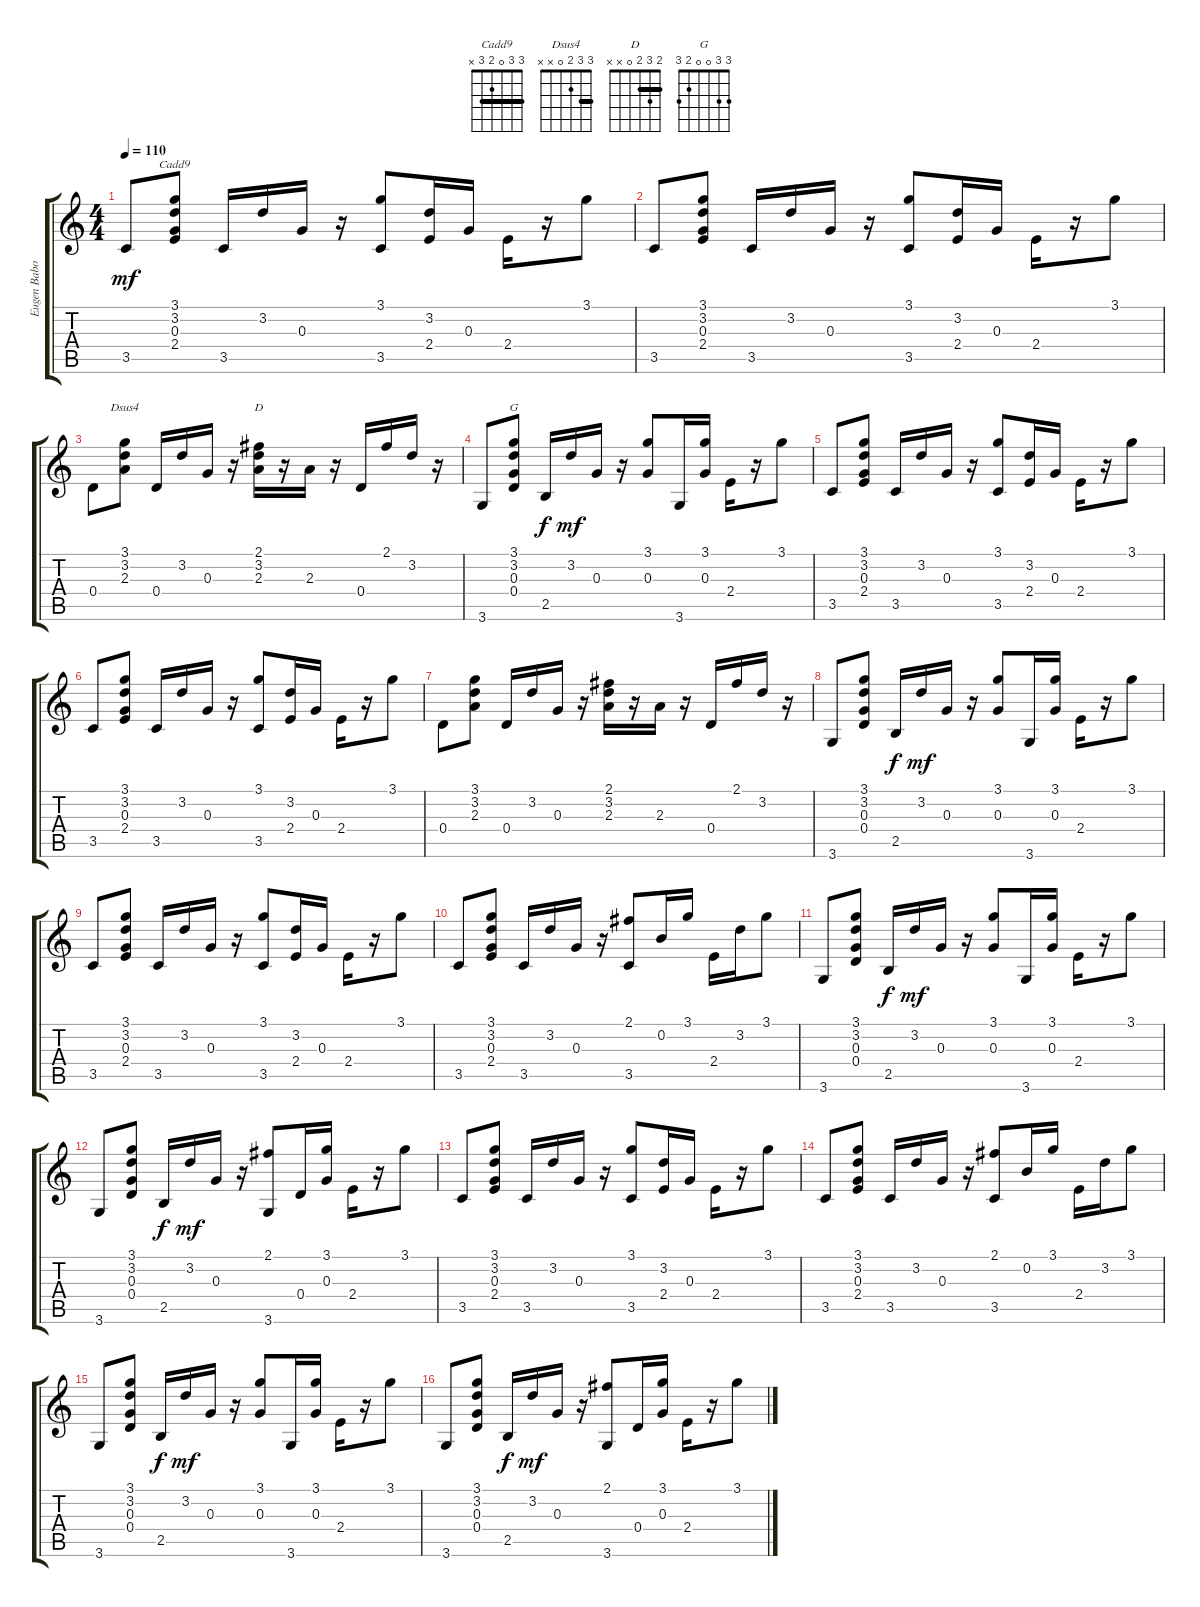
\track ("Eugen Baboi" "Eugen Babo") {instrument acousticguitarsteel}
\staff {score tabs}
\tuning (E4 B3 G3 D3 A2 E2) {hide}
\chord ("Cadd9" 3 3 0 2 3 x) {barre 3}
\chord ("Dsus4" 3 3 2 0 x x) {barre 3}
\chord ("D" 2 3 2 0 x x) {barre 2}
\chord ("G" 3 3 0 0 2 3)
\ts (4 4)
\tempo 110
\clef g2
\ks c
3.5.8{dy mf instrument acousticguitarsteel} (3.1 3.2 0.3 2.4).8{ch "Cadd9"} 3.5.16 3.2.16 0.3.16 r.16 (3.1 3.5).8 (3.2 2.4).16 0.3.16 2.4.16 r.16 3.1.8 |
3.5.8 (3.1 3.2 0.3 2.4).8 3.5.16 3.2.16 0.3.16 r.16 (3.1 3.5).8 (3.2 2.4).16 0.3.16 2.4.16 r.16 3.1.8 |
0.4.8 (3.1 3.2 2.3).8{ch "Dsus4"} 0.4.16 3.2.16 0.3.16 r.16 (2.1 3.2 2.3).16{ch "D"} r.16 2.3.16 r.16 0.4.16 2.1.16 3.2.16 r.16 |
3.6.8 (3.1 3.2 0.3 0.4).8{ch "G"} 2.5.16{dy f} 3.2.16{dy mf} 0.3.16 r.16 (3.1 0.3).8 3.6.16 (3.1 0.3).16 2.4.16 r.16 3.1.8 |
3.5.8 (3.1 3.2 0.3 2.4).8 3.5.16 3.2.16 0.3.16 r.16 (3.1 3.5).8 (3.2 2.4).16 0.3.16 2.4.16 r.16 3.1.8 |
3.5.8 (3.1 3.2 0.3 2.4).8 3.5.16 3.2.16 0.3.16 r.16 (3.1 3.5).8 (3.2 2.4).16 0.3.16 2.4.16 r.16 3.1.8 |
0.4.8 (3.1 3.2 2.3).8 0.4.16 3.2.16 0.3.16 r.16 (2.1 3.2 2.3).16 r.16 2.3.16 r.16 0.4.16 2.1.16 3.2.16 r.16 |
3.6.8 (3.1 3.2 0.3 0.4).8 2.5.16{dy f} 3.2.16{dy mf} 0.3.16 r.16 (3.1 0.3).8 3.6.16 (3.1 0.3).16 2.4.16 r.16 3.1.8 |
3.5.8 (3.1 3.2 0.3 2.4).8 3.5.16 3.2.16 0.3.16 r.16 (3.1 3.5).8 (3.2 2.4).16 0.3.16 2.4.16 r.16 3.1.8 |
3.5.8 (3.1 3.2 0.3 2.4).8 3.5.16 3.2.16 0.3.16 r.16 (2.1 3.5).8 0.2.16 3.1.16 2.4.16 3.2.16 3.1.8 |
3.6.8 (3.1 3.2 0.3 0.4).8 2.5.16{dy f} 3.2.16{dy mf} 0.3.16 r.16 (3.1 0.3).8 3.6.16 (3.1 0.3).16 2.4.16 r.16 3.1.8 |
3.6.8 (3.1 3.2 0.3 0.4).8 2.5.16{dy f} 3.2.16{dy mf} 0.3.16 r.16 (2.1 3.6).8 0.4.16 (3.1 0.3).16 2.4.16 r.16 3.1.8 |
3.5.8 (3.1 3.2 0.3 2.4).8 3.5.16 3.2.16 0.3.16 r.16 (3.1 3.5).8 (3.2 2.4).16 0.3.16 2.4.16 r.16 3.1.8 |
3.5.8 (3.1 3.2 0.3 2.4).8 3.5.16 3.2.16 0.3.16 r.16 (2.1 3.5).8 0.2.16 3.1.16 2.4.16 3.2.16 3.1.8 |
3.6.8 (3.1 3.2 0.3 0.4).8 2.5.16{dy f} 3.2.16{dy mf} 0.3.16 r.16 (3.1 0.3).8 3.6.16 (3.1 0.3).16 2.4.16 r.16 3.1.8 |
3.6.8 (3.1 3.2 0.3 0.4).8 2.5.16{dy f} 3.2.16{dy mf} 0.3.16 r.16 (2.1 3.6).8 0.4.16 (3.1 0.3).16 2.4.16 r.16 3.1.8
